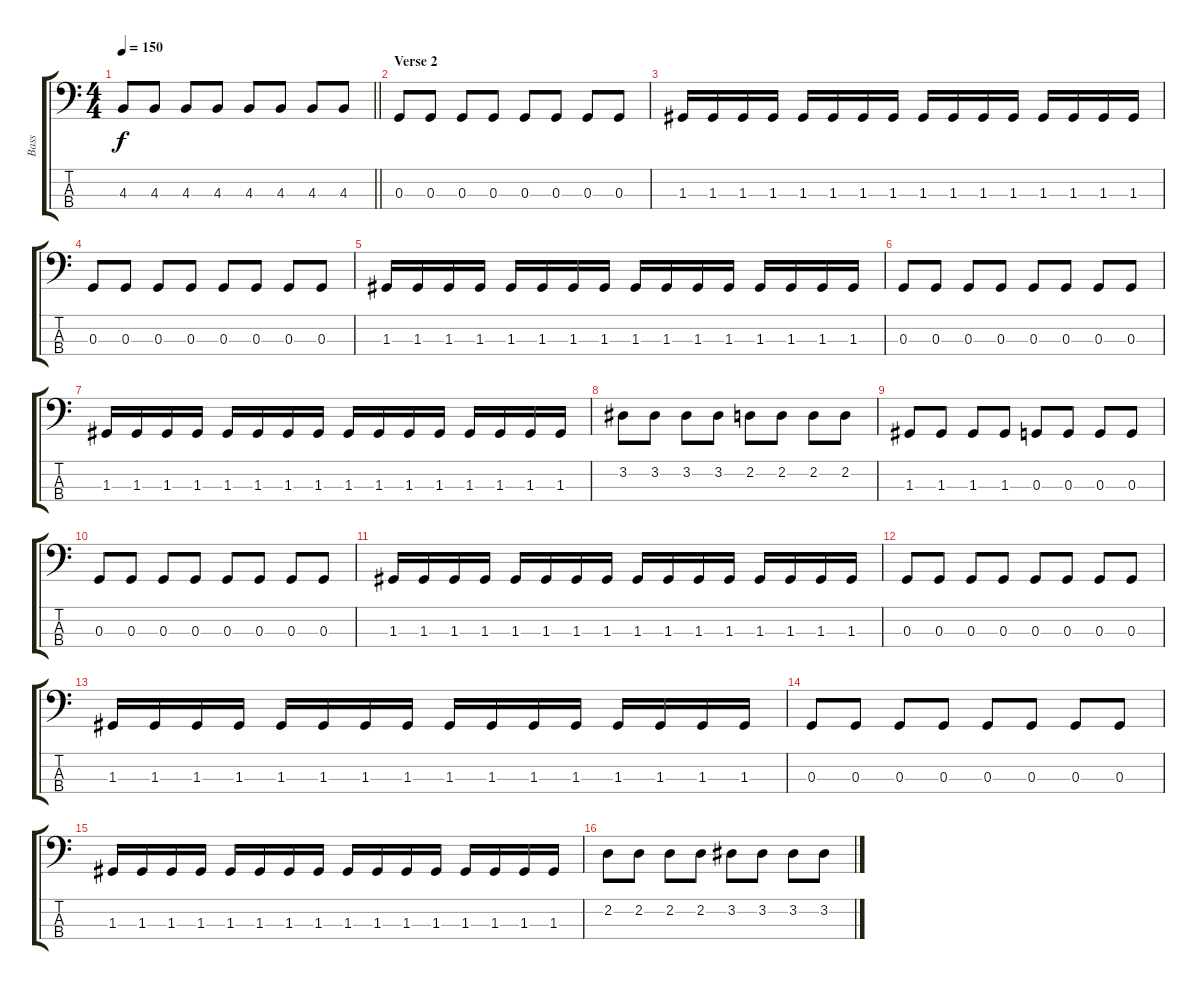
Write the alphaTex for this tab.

\track ("Bass" "Bass") {instrument electricbassfinger}
\staff {score tabs}
\tuning (F2 C2 G1 D1) {hide}
\ts (4 4)
\tempo 150
\clef f4
\barLineRight lightlight
\ks c
4.3.8{dy f} 4.3.8 4.3.8 4.3.8 4.3.8 4.3.8 4.3.8 4.3.8 |
\section ("" "Verse 2")
0.3.8 0.3.8 0.3.8 0.3.8 0.3.8 0.3.8 0.3.8 0.3.8 |
1.3.16 1.3.16 1.3.16 1.3.16 1.3.16 1.3.16 1.3.16 1.3.16 1.3.16 1.3.16 1.3.16 1.3.16 1.3.16 1.3.16 1.3.16 1.3.16 |
0.3.8 0.3.8 0.3.8 0.3.8 0.3.8 0.3.8 0.3.8 0.3.8 |
1.3.16 1.3.16 1.3.16 1.3.16 1.3.16 1.3.16 1.3.16 1.3.16 1.3.16 1.3.16 1.3.16 1.3.16 1.3.16 1.3.16 1.3.16 1.3.16 |
0.3.8 0.3.8 0.3.8 0.3.8 0.3.8 0.3.8 0.3.8 0.3.8 |
1.3.16 1.3.16 1.3.16 1.3.16 1.3.16 1.3.16 1.3.16 1.3.16 1.3.16 1.3.16 1.3.16 1.3.16 1.3.16 1.3.16 1.3.16 1.3.16 |
3.2.8 3.2.8 3.2.8 3.2.8 2.2.8 2.2.8 2.2.8 2.2.8 |
1.3.8 1.3.8 1.3.8 1.3.8 0.3.8 0.3.8 0.3.8 0.3.8 |
0.3.8 0.3.8 0.3.8 0.3.8 0.3.8 0.3.8 0.3.8 0.3.8 |
1.3.16 1.3.16 1.3.16 1.3.16 1.3.16 1.3.16 1.3.16 1.3.16 1.3.16 1.3.16 1.3.16 1.3.16 1.3.16 1.3.16 1.3.16 1.3.16 |
0.3.8 0.3.8 0.3.8 0.3.8 0.3.8 0.3.8 0.3.8 0.3.8 |
1.3.16 1.3.16 1.3.16 1.3.16 1.3.16 1.3.16 1.3.16 1.3.16 1.3.16 1.3.16 1.3.16 1.3.16 1.3.16 1.3.16 1.3.16 1.3.16 |
0.3.8 0.3.8 0.3.8 0.3.8 0.3.8 0.3.8 0.3.8 0.3.8 |
1.3.16 1.3.16 1.3.16 1.3.16 1.3.16 1.3.16 1.3.16 1.3.16 1.3.16 1.3.16 1.3.16 1.3.16 1.3.16 1.3.16 1.3.16 1.3.16 |
2.2.8 2.2.8 2.2.8 2.2.8 3.2.8 3.2.8 3.2.8 3.2.8
